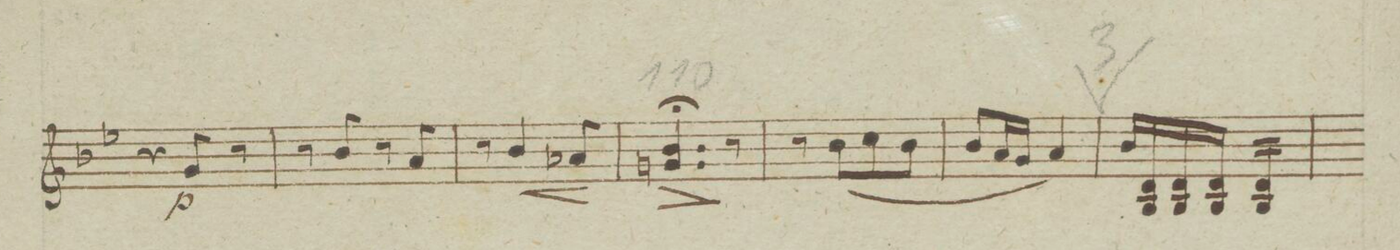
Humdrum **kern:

**kern	**dynam
*I"Violino Secondo	*
*clefG2	*
*k[b-e-]	*
*M2/4	*
4r	.
8g/	p
8r	.
=105	=105
8r	.
8b-/	.
8r	.
8a/	.
=106	=106
8r	.
4b-/	<
8a-X/	[
=107	=107
4.gn;/ 4.b-	>
8r	]
=108	=108
8r	.
(<8b-\L	.
8cc\	.
8b-\J	.
=109	=109
8b-/L	.
16a/L	.
16g/JJ	.
4a/)	.
=110	=110
16b-/LL	.
16B-/ 16d	.
16B-/ 16d	.
16B-/JJ 16d	.
*tremolo	*
16B-/LL 16d	.
16B-/ 16d	.
16B-/ 16d	.
16B-/JJ 16d	.
=111	=111
*-	*-
